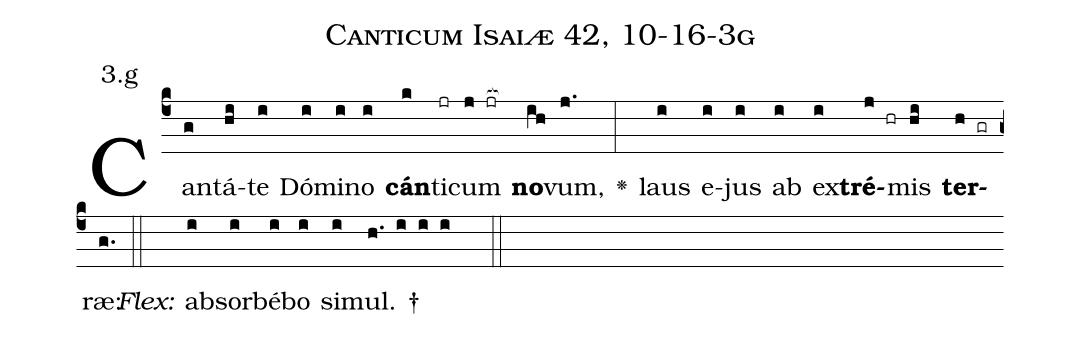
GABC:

name: Canticum Isaiæ 42, 10-16-3g;
annotation: 3.g;
%%
(c4)Can(g)tá(hi)te(i) Dó(i)mi(i)no(i) <b>cán</b>(k)ti(jr)cum(j jr[ocb:1{]) <b>no</b>(ih[ocb:0}])vum,(j.) <v>\greheightstar</v>(:) laus(i) e(i)jus(i) ab(i) ex(i)<b>tré</b>(j hr)mis(hi) <b>ter</b>(h gr)ræ:(g.) (::)
<i>Flex:</i>()  ab(i)sor(i)bé(i)bo(i) si(i)mul. †(h. i i i  ::)

%E(i) u(i) o(j) u(hi) a(h) e.(g.) (::)
